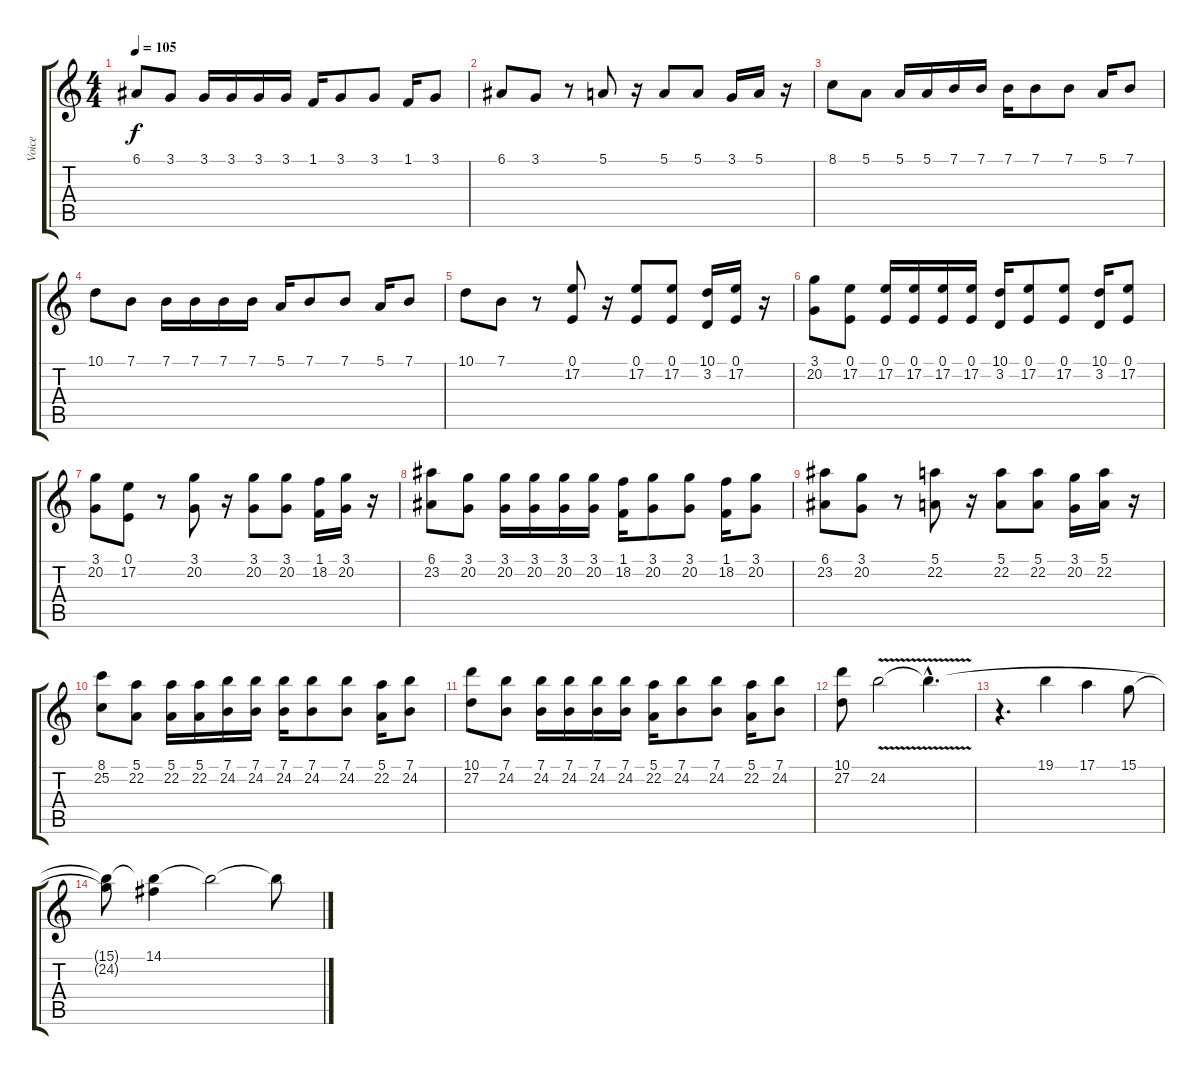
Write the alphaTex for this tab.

\track ("Voice" "Voice") {instrument lead1square}
\staff {score tabs}
\tuning (E4 B3 G3 D3 A2 E2) {hide}
\ts (4 4)
\tempo 105
\clef g2
\ks c
6.1.8{dy f} 3.1.8 3.1.16 3.1.16 3.1.16 3.1.16 1.1.16 3.1.8 3.1.8 1.1.16 3.1.8 |
6.1.8 3.1.8 r.8 5.1.8 r.16 5.1.8 5.1.8 3.1.16 5.1.16 r.16 |
8.1.8 5.1.8 5.1.16 5.1.16 7.1.16 7.1.16 7.1.16 7.1.8 7.1.8 5.1.16 7.1.8 |
10.1.8 7.1.8 7.1.16 7.1.16 7.1.16 7.1.16 5.1.16 7.1.8 7.1.8 5.1.16 7.1.8 |
10.1.8 7.1.8 r.8 (0.1 17.2).8 r.16 (0.1 17.2).8 (0.1 17.2).8 (10.1 3.2).16 (0.1 17.2).16 r.16 |
(3.1 20.2).8 (0.1 17.2).8 (0.1 17.2).16 (0.1 17.2).16 (0.1 17.2).16 (0.1 17.2).16 (10.1 3.2).16 (0.1 17.2).8 (0.1 17.2).8 (10.1 3.2).16 (0.1 17.2).8 |
(3.1 20.2).8 (0.1 17.2).8 r.8 (3.1 20.2).8 r.16 (3.1 20.2).8 (3.1 20.2).8 (1.1 18.2).16 (3.1 20.2).16 r.16 |
(6.1 23.2).8 (3.1 20.2).8 (3.1 20.2).16 (3.1 20.2).16 (3.1 20.2).16 (3.1 20.2).16 (1.1 18.2).16 (3.1 20.2).8 (3.1 20.2).8 (1.1 18.2).16 (3.1 20.2).8 |
(6.1 23.2).8 (3.1 20.2).8 r.8 (5.1 22.2).8 r.16 (5.1 22.2).8 (5.1 22.2).8 (3.1 20.2).16 (5.1 22.2).16 r.16 |
(8.1 25.2).8 (5.1 22.2).8 (5.1 22.2).16 (5.1 22.2).16 (7.1 24.2).16 (7.1 24.2).16 (7.1 24.2).16 (7.1 24.2).8 (7.1 24.2).8 (5.1 22.2).16 (7.1 24.2).8 |
(10.1 27.2).8 (7.1 24.2).8 (7.1 24.2).16 (7.1 24.2).16 (7.1 24.2).16 (7.1 24.2).16 (5.1 22.2).16 (7.1 24.2).8 (7.1 24.2).8 (5.1 22.2).16 (7.1 24.2).8 |
(10.1 27.2).8 24.2{v}.2 24.2{hac t}.4{d} |
r.4{d} 19.1.4 17.1.4 15.1.8 |
(15.1{t} 24.2{t}).8 (14.1 24.2{t}).4 24.2{t}.2 24.2{t}.8
